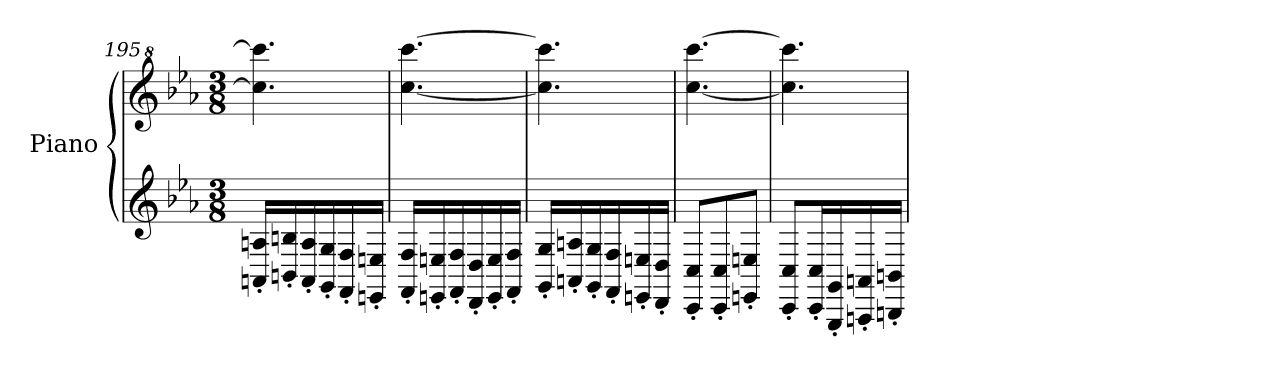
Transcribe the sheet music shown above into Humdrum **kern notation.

**kern	**kern	**dynam
*part1	*part1	*part1
*staff2	*staff1	*staff1/2
*I"Piano	*	*
*I'Pno.	*	*
*clefG2	*clefG^2	*
*k[b-e-a-]	*k[b-e-a-]	*
*M3/8	*M3/8	*
=195	=195	=195
16AAn/' 16An/'LL	4.ccc\] 4.cccc\]	.
16BBn/' 16Bn/'	.	.
16AA/' 16A/'	.	.
16GG/' 16G/'	.	.
16FF/' 16F/'	.	.
16EEn/' 16En/'JJ	.	.
=196	=196	=196
16FF/' 16F/'LL	[4.ccc\ [4.cccc\	.
16EEn/' 16En/'	.	.
16FF/' 16F/'	.	.
16DD/' 16D/'	.	.
16EE/' 16E/'	.	.
16FF/' 16F/'JJ	.	.
!!LO:LB:g=z
=197	=197	=197
16GG/' 16G/'LL	4.ccc\] 4.cccc\]	.
16AAn/' 16An/'	.	.
16GG/' 16G/'	.	.
16FF/' 16F/'	.	.
16EEn/' 16En/'	.	.
16DD/' 16D/'JJ	.	.
=198	=198	=198
!	!	!LO:DY:b=2
!	!	!LO:DY:n=1:a
8CC/' 8C/'L	[4.ccc\ [4.cccc\	p mf
8CC/' 8C/'	.	.
8EEn/' 8En/'J	.	.
=199	=199	=199
8CC/' 8C/'L	4.ccc\] 4.cccc\]	.
16CC/' 16C/'L	.	.
16GGG/' 16GG/'	.	.
16AAAn/' 16AAn/'	.	.
16BBBn/' 16BBn/'JJ	.	.
=	=	=
*-	*-	*-
